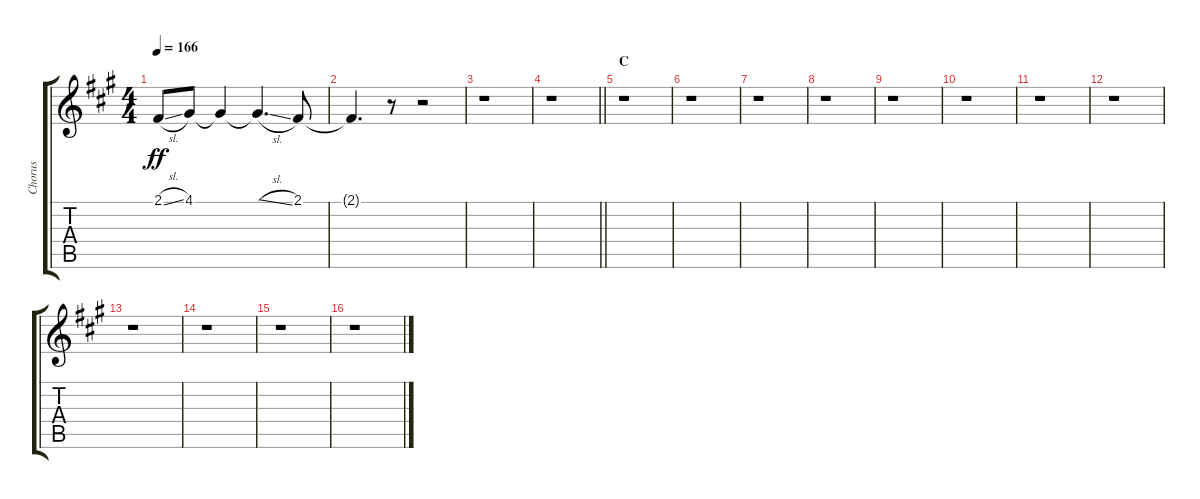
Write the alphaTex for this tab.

\track ("Chorus" "Chorus") {instrument voiceoohs}
\staff {score tabs}
\tuning (E4 B3 G3 D3 A2 E2) {hide}
\ts (4 4)
\tempo 166
\clef g2
\ks a
2.1{sl}.8{dy ff} 4.1.8 4.1{t}.4 4.1{sl t}.4{d} 2.1.8 |
2.1{t}.4{d} r.8 r.2 |
r.1 |
\barLineRight lightlight
r.1 |
\section ("" "C")
r.1 |
r.1 |
r.1 |
r.1 |
r.1 |
r.1 |
r.1 |
r.1 |
r.1 |
r.1 |
r.1 |
r.1
